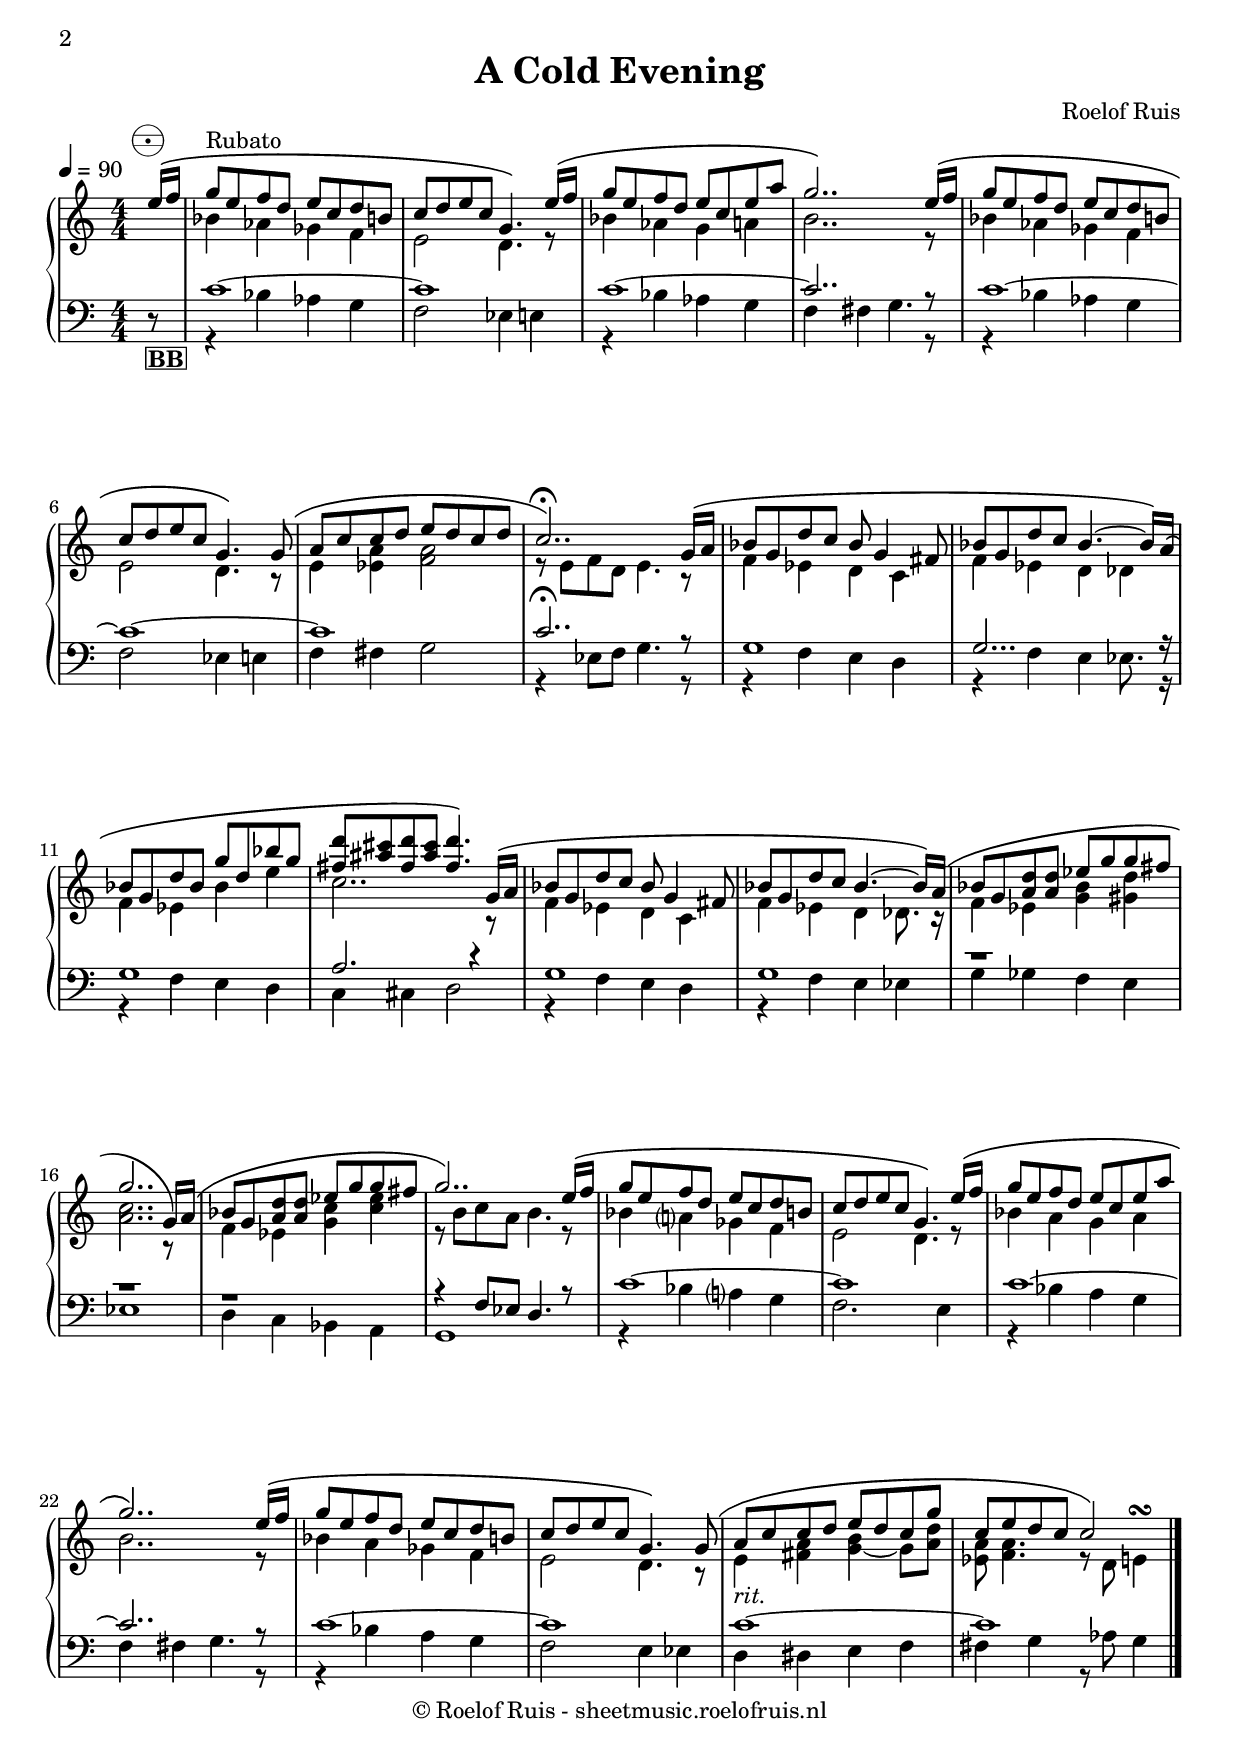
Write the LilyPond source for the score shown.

\version "2.20.0"

\version "2.20.0"

% ---- Bellows ----
out = ^\markup { \musicglyph #"accordion.pull" }
in = ^\markup { \musicglyph #"accordion.push" }

outsub = _\markup { \musicglyph #"accordion.pull" }
insub = _\markup { \musicglyph #"accordion.push" }

% ---- Basses ----
mj = ^\markup { \bold \magnify #0.8 { \roman M } }
mn = ^\markup { \bold \magnify #0.8 { \roman m } }
spt = ^\markup { \bold \magnify #0.8 { \roman 7 } }
vsp = ^\markup { \bold \magnify #0.8 { \roman v7 } }

bbass = _\markup {\box {\bold{BB}}}
sbass = _\markup {\box {\bold{SB}}}

% ---- Registers ----

eightva = \markup {\italic \translate #'(1.8 . 0) \raise #2 \magnify #0.8 {"8va"}}
loco    = \markup {\italic \translate #'(1.8 . 0) \raise #2 \magnify #0.8 {"loco"}}

dot = \markup {
  \musicglyph #"accordion.dot"
}

freebass = \markup {
  \musicglyph #"accordion.freebass"
}

discant = \markup {
  \musicglyph #"accordion.discant"
}

fbregz = ^\markup {
  \whiteout
  \combine
  \freebass
  \raise #0.5 \dot
}

fbrega = ^\markup {
  \whiteout
  \combine
  \freebass
  \raise #1.5 \dot
}

regz = ^\markup {
  \whiteout
  \combine
  \discant
  \raise #0.5 \dot
}

regez = ^\markup {
  \whiteout
  \combine
  \discant
    \combine
    \raise #0.5 \dot
    \eightva
}

rega = ^\markup {
  \whiteout
  \combine
  \discant
  \raise #1.5 \dot
}

regac = ^\markup {
  \whiteout
  \combine
  \discant
  \translate #'(-1 . 0) \raise #1.5 \dot
}

regzdba = ^\markup {
  \whiteout
  \combine
  \discant
  \combine
    \raise #0.5 \dot
    \combine
      \raise #1.5 \dot
      \translate #'(-1 . 0) \raise #1.5 \dot
}

regdbav = ^\markup {
  \whiteout
  \combine
  \discant
  \combine
    \raise #2.5 \dot
    \combine
      \raise #1.5 \dot
      \translate #'(-1 . 0) \raise #1.5 \dot
}

regav = ^\markup {
  \whiteout
  \combine
  \discant
  \combine
    \raise #2.5 \dot
    \raise #1.5 \dot
}

regdbaz = ^\markup {
  \whiteout
  \combine
  \discant
  \combine
    \raise #0.5 \dot
    \combine
      \raise #1.5 \dot
      \translate #'(-1 . 0) \raise #1.5 \dot
}

regdba = ^\markup {
  \whiteout
  \combine
  \discant
  \combine
    \raise #1.5 \dot
    \translate #'(-1 . 0) \raise #1.5 \dot
}

regza = ^\markup {
  \whiteout
  \combine
  \discant
  \combine
    \raise #0.5 \dot
    \raise #1.5 \dot
}

regeza = ^\markup {
  \whiteout
  \combine
  \discant
  \combine
    \raise #0.5 \dot
    \combine
      \raise #1.5 \dot
      \eightva
}

regzv = ^\markup {
  \whiteout
  \combine
  \discant
  \combine
    \raise #0.5 \dot
    \raise #2.5 \dot
}

regzav = ^\markup {
  \whiteout
  \combine
  \discant
  \combine
    \raise #2.5 \dot
    \combine
      \raise #1.5 \dot
      \raise #0.5 \dot
}

regezv = ^\markup {
  \whiteout
  \combine
  \discant
  \combine
    \raise #0.5 \dot
    \combine
      \raise #2.5 \dot
      \eightva
}

regzacv = ^\markup {
  \whiteout
  \combine
  \discant
  \combine
    \raise #2.5 \dot
    \combine
      \translate #'(-1 . 0) \raise #1.5 \dot
      \raise #0.5 \dot
}

regzacvl = ^\markup {
  \whiteout
  \combine
  \discant
  \combine
    \raise #2.5 \dot
    \combine
      \translate #'(-1 . 0) \raise #1.5 \dot
      \combine
        \raise # 0.5 \dot
        \loco
}

regzdbav = ^\markup {
  \whiteout
  \combine
  \discant
  \combine
    \raise #2.5 \dot
    \combine
      \raise #1.5 \dot
      \combine
      \translate #'(-1 . 0) \raise #1.5 \dot
      \raise #0.5 \dot
}









% ---- Other functionality ----

simile = \markup "simile"
subp = _\markup{ \italic sub \dynamic p }


staffAccordionRight = {
  \numericTimeSignature
  \key c \major
  \clef treble
  \once \override Score.MetronomeMark #'X-offset = #0
  \tempo 4 = 90
  \time 4/4
  \relative c'' {
    \partial 8 {
      << {
       e16\rega\( f | 
     } \\ {
       s8
     } >>
    }

    << {
      g8^\markup {"Rubato"} e f d e c d b |
      c d e c g4.\) e'16\( f |
      g8 e f d e c e a |
      g2..\) e16\( f |
      g8 e f d e c d b |
      c8 d e c g4.\) g8\( |
      a8 c c d e d c d |
      c2..\fermata\) g16\( a |

      bes8 g d' c bes g4 fis8 |
      bes8 g d' c bes4.~ bes16\) a\( |
      bes8 g d' bes g' d bes' g |
      <fis d'>8 <ais cis>8 <fis d'>8 <ais cis>8 <fis d'>4.\) g,16\( a |
      bes8 g d' c bes g4 fis8 |
      bes8 g d' c bes4.~ bes16\) a\( |
      bes8 g <d' a> <d a> es g g fis |
      g2.. g,16\) a\( |
      bes8 g <d' a> <d a> es g g fis |
      g2..\) e16\( f |

      g8 e f d e c d b |
      c d e c g4.\) e'16\( f |
      g8 e f d e c e a |
      g2..\) e16\( f |
      g8 e f d e c d b |
      c8 d e c g4.\) g8\( |
      a c c d e d c g' |
      c, e d c c2\) |
      

    } \\ {
      bes4 as ges f |
      e2 d4. r8 |
      bes'4 as g a | 
      b2.. r8 |
      bes4 as ges f |
      e2 d4. r8 |
      e4 <es a>4 <f a>2 |
      r8 e8 f d e4. r8 |

      f4 es d c |
      f es d des |
      f es bes' e |
      c2.. r8 |
      f,4 es d c |
      f es d des8. r16 |
      f4 es <g bes> <gis d'> |
      <a c>2.. r8 |
      f4 es <g c> <c es> |
      r8 b c a b4. r8 |  
      
      bes4 a? ges f |
      e2 d4. r8 |
      bes'4 a g a | 
      b2.. r8 |
      bes4 a ges f |
      e2 d4. r8 |
      e4_\markup {\italic "rit."} <fis a>4 <g~ b>4 g8 <a d>8 |
      <es a>8 <f a>4. r8 d8 e4^\turn |
      
    } >>
    
    \bar "|."
  }
}

staffAccordionLeft = {
  \numericTimeSignature
  \key c \major
  \clef bass
  \time 4/4
  \relative c' {
    \partial 8 {
      r8\bbass |
    }

    << {
      c1~ |
      c1 |
      c1~ |
      c2.. r8 |
      c1~ |
      c1~ |
      c1 |
      c2..\fermata r8 |

      g1 |
      g2... r16 |
      g1 |
      a2. r4 |
      g1 |
      g1 |
      r1 |
      r1 |
      r1 |
      r4 f8 es d4. r8 |

      c'1~ |
      c1 |
      c1~ |
      c2.. r8 |
      c1~ |
      c1 |
      c1~ |
      c1 |
      
      
    } \\ {
      r4 bes4 as g |
      f2 es4 e4 |
      r4 bes'4 as g |
      f4 fis4 g4. r8 |
      r4 bes4 as g |
      f2 es4 e |
      f4 fis g2 |
      r4 es8 f g4. r8 |
      
      r4 f4 e d |
      r4 f4 e es8. r16 |
      r4 f e d |
      c cis d2 |
      r4 f4 e d |
      r4 f4 e es |
      g4 ges f e |
      es1 |
      d4 c bes a |
      g1 |
      
      r4 bes'4 a? g |
      f2. e4 |
      r4 bes'4 a g |
      f4 fis4 g4. r8 |
      r4 bes4 a g |
      f2 e4 es |
      d4 dis e f |
      fis g r8 as g4 |
      
    } >>
    
    \bar "|."
  }

}


\book {
  
  \header {
    title = "A Cold Evening"
    composer = "Roelof Ruis"
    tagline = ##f
    instrumentName = "Accordion Solo"
    year = "2016"
    description = "A short piece on the edge between classical and jazz, which I wrote while practicing working with jazz harmony and voice leading.
                   Mind the slightly differing lines in the reprise."
    info = "For free bass - Difficulty: Hard"
    permission = "Licensed under the Creative Commons Attribution-NoDerivatives 4.0 International License."
    projecturl = "https://github.com/RoelofRuis/free-sheets"
    version = "January 2021"
  }

  \paper {
    max-systems-per-page = 5
    min-systems-per-page = 5
    indent = 0.0
    ragged-last-bottom = ##f
    print-all-headers = ##t
    
    bookTitleMarkup = \markup {
      \column {
        \vspace #3
        \fill-line { \fontsize #8 \fromproperty #'header:title }
        \vspace #2
        \fill-line { \fontsize #6 \italic \fromproperty #'header:composer }
        \vspace #.5
        \fill-line { \fontsize #2 \fromproperty #'header:year }
        \vspace #3
        \fill-line { \fontsize #4 \fromproperty #'header:instrumentName }
        \vspace #10
        \override #'(line-width . 55)
        \fontsize #1
        \justify-field #'header:description
        \vspace #1
        \fontsize #1
        \justify-field #'header:info
        \vspace #4
        \override #'(line-width . 55)
        \fontsize #1
        \justify-field #'header:permission
        \vspace #1
        \vspace #14
        \justify { \char ##x00A9 Roelof Ruis \concat { " - Version " \fromproperty #'header:version } }
        \typewriter { \fromproperty #'header:projecturl }
      }
    }
    
    oddFooterMarkup = \markup {
      \fill-line {
        \center-column {
          \on-the-fly #part-first-page ""
          \on-the-fly #not-first-page \line { \char ##x00A9 Roelof Ruis - sheetmusic.roelofruis.nl }
        }
      }
    }  
  }

  \score {
    \header {
      breakbefore = ##t
    }

    \new PianoStaff <<
      \new Staff = "right" \with {
        midiInstrument = "harmonica"
      } \staffAccordionRight
      \new Staff = "left" \with {
        midiInstrument = "harmonica"
      } \staffAccordionLeft
    >>

    \layout {}
    
    \midi {}
  }
}
